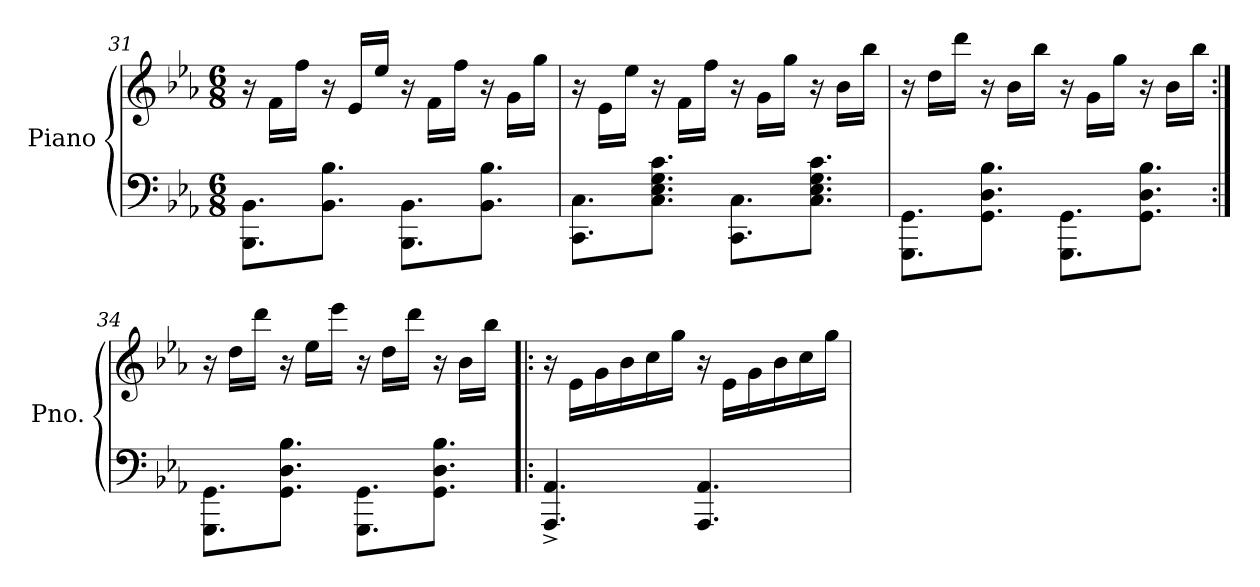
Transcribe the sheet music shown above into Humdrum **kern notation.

**kern	**kern
*part1	*part1
*staff2	*staff1
*I"Piano	*
*I'Pno.	*
*clefF4	*clefG2
*k[b-e-a-]	*k[b-e-a-]
*M6/8	*M6/8
=31	=31
8.BBB-\ 8.BB-\L	16r
.	16f\LL
.	16ff\JJ
8.BB-\ 8.B-\J	16r
.	16e-/LL
.	16ee-/JJ
8.BBB-\ 8.BB-\L	16r
.	16f\LL
.	16ff\JJ
8.BB-\ 8.B-\J	16r
.	16g\LL
.	16gg\JJ
!!LO:PB:g=z
=32	=32
8.CC\ 8.C\L	16r
.	16e-\LL
.	16ee-\JJ
8.C\ 8.E-\ 8.G\ 8.c\J	16r
.	16f\LL
.	16ff\JJ
8.CC\ 8.C\L	16r
.	16g\LL
.	16gg\JJ
8.C\ 8.E-\ 8.G\ 8.c\J	16r
.	16b-\LL
.	16bb-\JJ
=33	=33
8.GGG\ 8.GG\L	16r
.	16dd\LL
.	16ddd\JJ
8.GG\ 8.D\ 8.B-\J	16r
.	16b-\LL
.	16bb-\JJ
8.GGG\ 8.GG\L	16r
.	16g\LL
.	16gg\JJ
8.GG\ 8.D\ 8.B-\J	16r
.	16b-\LL
.	16bb-\JJ
=34:|!	=34:|!
8.GGG\ 8.GG\L	16r
.	16dd\LL
.	16ddd\JJ
8.GG\ 8.D\ 8.B-\J	16r
.	16ee-\LL
.	16eee-\JJ
8.GGG\ 8.GG\L	16r
.	16dd\LL
.	16ddd\JJ
8.GG\ 8.D\ 8.B-\J	16r
.	16b-\LL
.	16bb-\JJ
!!LO:LB:g=z
=35!|:	=35!|:
4.AAA-/^ 4.AA-/^	16r
.	16e-\LL
.	16g\
.	16b-\
.	16cc\
.	16gg\JJ
4.AAA-/ 4.AA-/	16r
.	16e-\LL
.	16g\
.	16b-\
.	16cc\
.	16gg\JJ
=	=
*-	*-
